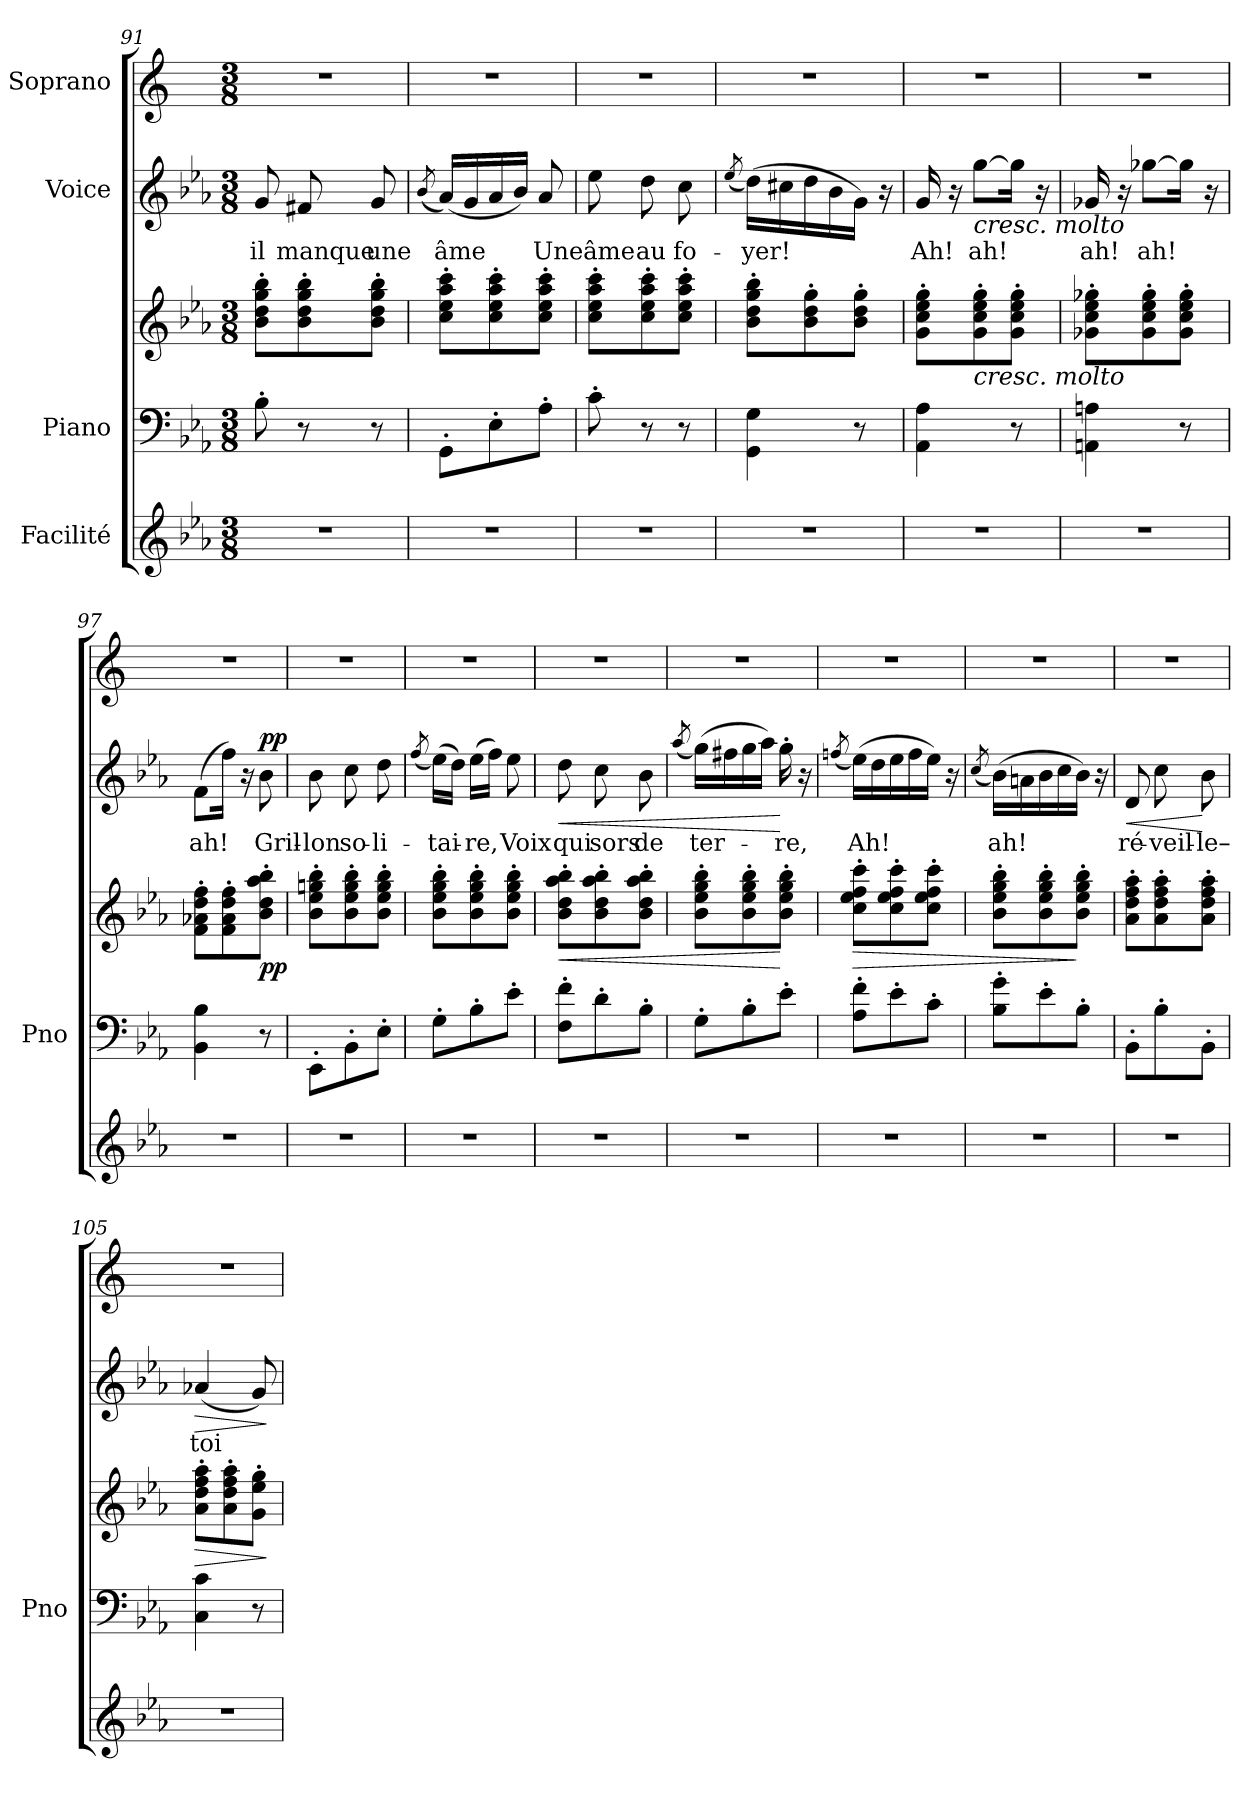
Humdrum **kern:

**kern	**kern	**kern	**dynam	**kern	**text	**dynam	**kern
*part4	*part3	*part3	*part3	*part2	*part2	*part2	*part1
*staff5	*staff4	*staff3	*staff3/4	*staff2	*staff2	*staff2	*staff1
*I"Facilité	*I"Piano	*	*	*I"Voice	*	*	*I"Soprano
*	*I'Pno	*	*	*	*	*	*
*clefG2	*clefF4	*clefG2	*	*clefG2	*	*	*clefG2
*k[b-e-a-]	*k[b-e-a-]	*k[b-e-a-]	*	*k[b-e-a-]	*	*	*k[]
*M3/8	*M3/8	*M3/8	*	*M3/8	*	*	*M3/8
=91	=91	=91	=91	=91	=91	=91	=91
4.r	8B-'\	8b-\' 8dd\' 8gg\' 8bb-\'L	.	8g/	il	.	4.r
.	8r	8b-\' 8dd\' 8gg\' 8bb-\'	.	8f#X/	manque	.	.
.	8r	8b-\' 8dd\' 8gg\' 8bb-\'J	.	8g/	une	.	.
=92	=92	=92	=92	=92	=92	=92	=92
.	.	.	.	(8qb-/	.	.	.
4.r	8GG'\L	8cc\' 8ee-\' 8aa-\' 8ccc\'L	.	(16a-/LL)	âme	.	4.r
.	.	.	.	16g/	.	.	.
.	8E-'\	8cc\' 8ee-\' 8aa-\' 8ccc\'	.	16a-/	.	.	.
.	.	.	.	16b-/JJ)	.	.	.
.	8A-'\J	8cc\' 8ee-\' 8aa-\' 8ccc\'J	.	8a-/	Une	.	.
=93	=93	=93	=93	=93	=93	=93	=93
4.r	8c'\	8cc\' 8ee-\' 8aa-\' 8ccc\'L	.	8ee-\	âme	.	4.r
.	8r	8cc\' 8ee-\' 8aa-\' 8ccc\'	.	8dd\	au	.	.
.	8r	8cc\' 8ee-\' 8aa-\' 8ccc\'J	.	8cc\	fo-	.	.
=94	=94	=94	=94	=94	=94	=94	=94
.	.	.	.	(8qee-/	.	.	.
4.r	4GG\ 4G\	8b-\' 8dd\' 8gg\' 8bb-\'L	.	(16dd\LL)	-yer!	.	4.r
.	.	.	.	16cc#X\	.	.	.
.	.	8b-\' 8dd\' 8gg\'	.	16dd\	.	.	.
.	.	.	.	16b-\	.	.	.
.	8r	8b-\' 8dd\' 8gg\'J	.	16g\JJ)	.	.	.
.	.	.	.	16r	.	.	.
=95	=95	=95	=95	=95	=95	=95	=95
4.r	4AA-\ 4A-\	8g\' 8cc\' 8ee-\' 8gg\'L	.	16g/	Ah!	.	4.r
.	.	.	.	16r	.	.	.
!	!	!	!	!LO:TX:b:i:t=cresc. molto	!	!	!
!	!	!LO:TX:b:i:t=cresc. molto	!	!	!	!	!
.	.	8g\' 8cc\' 8ee-\' 8gg\'	.	[8gg\L	ah!	.	.
.	8r	8g\' 8cc\' 8ee-\' 8gg\'J	.	16gg\Jk]	.	.	.
.	.	.	.	16r	.	.	.
=96	=96	=96	=96	=96	=96	=96	=96
4.r	4AAn\ 4An\	8g-X\' 8cc\' 8ee-\' 8gg-X\'L	.	16g-X/	ah!	.	4.r
.	.	.	.	16r	.	.	.
.	.	8g-\' 8cc\' 8ee-\' 8gg-\'	.	[8gg-X\L	ah!	.	.
.	8r	8g-\' 8cc\' 8ee-\' 8gg-\'J	.	16gg-\Jk]	.	.	.
.	.	.	.	16r	.	.	.
=97	=97	=97	=97	=97	=97	=97	=97
4.r	4BB-\ 4B-\	8f\' 8a-X\' 8dd\' 8ff\'L	.	(8f\L	ah!	.	4.r
.	.	8f\' 8a-\' 8dd\' 8ff\'	.	16ff\Jk)	.	.	.
.	.	.	.	16r	.	.	.
!	!	!	!LO:DY:b	!	!	!LO:DY:b	!
.	8r	8b-\' 8dd\' 8aa-\' 8bb-\'J	pp	8b-\	Gril-	pp	.
=98	=98	=98	=98	=98	=98	=98	=98
4.r	8EE-'\L	8b-\' 8ee-\' 8ggn\' 8bb-\'L	.	8b-\	-lon	.	4.r
.	8BB-'\	8b-\' 8ee-\' 8gg\' 8bb-\'	.	8cc\	so-	.	.
.	8E-'\J	8b-\' 8ee-\' 8gg\' 8bb-\'J	.	8dd\	-li-	.	.
=99	=99	=99	=99	=99	=99	=99	=99
.	.	.	.	(8qff/	.	.	.
4.r	8G'\L	8b-\' 8ee-\' 8gg\' 8bb-\'L	.	(16ee-\LL)	tai-	.	4.r
.	.	.	.	16dd\JJ)	.	.	.
.	8B-'\	8b-\' 8ee-\' 8gg\' 8bb-\'	.	(16ee-\LL	-re,	.	.
.	.	.	.	16ff\JJ)	.	.	.
.	8e-'\J	8b-\' 8ee-\' 8gg\' 8bb-\'J	.	8ee-\	Voix	.	.
=100	=100	=100	=100	=100	=100	=100	=100
!	!	!	!LO:HP:b	!	!	!LO:HP:b	!
4.r	8F\' 8f\'L	8b-\' 8dd\' 8aa-\' 8bb-\'L	<	8dd\	qui	<	4.r
.	8d'\	8b-\' 8dd\' 8aa-\' 8bb-\'	.	8cc\	sors	.	.
.	8B-'\J	8b-\' 8dd\' 8aa-\' 8bb-\'J	.	8b-\	de	.	.
=101	=101	=101	=101	=101	=101	=101	=101
.	.	.	.	(8qaa-/	.	.	.
4.r	8G'\L	8b-\' 8ee-\' 8gg\' 8bb-\'L	.	(16gg\LL)	ter-	.	4.r
.	.	.	.	16ff#X\	.	.	.
.	8B-'\	8b-\' 8ee-\' 8gg\' 8bb-\'	.	16gg\	.	.	.
.	.	.	.	16aa-\JJ)	.	.	.
.	8e-'\J	8b-\' 8ee-\' 8gg\' 8bb-\'J	[	16gg'\	-re,	[	.
.	.	.	.	16r	.	.	.
=102	=102	=102	=102	=102	=102	=102	=102
.	.	.	.	(8qffn/	.	.	.
!	!	!	!LO:HP:b	!	!	!	!
4.r	8A-\' 8f\'L	8cc\' 8ee-\' 8ff\' 8ccc\'L	>	(16ee-\LL)	Ah!	.	4.r
.	.	.	.	16dd\	.	.	.
.	8e-'\	8cc\' 8ee-\' 8ff\' 8ccc\'	.	16ee-\	.	.	.
.	.	.	.	16ff\	.	.	.
.	8c'\J	8cc\' 8ee-\' 8ff\' 8ccc\'J	.	16ee-\JJ)	.	.	.
.	.	.	.	16r	.	.	.
=103	=103	=103	=103	=103	=103	=103	=103
.	.	.	.	(8qcc/	.	.	.
4.r	8B-\' 8g\'L	8b-\' 8ee-\' 8gg\' 8bb-\'L	.	(16b-\LL)	-ah!	.	4.r
.	.	.	.	16an\	.	.	.
.	8e-'\	8b-\' 8ee-\' 8gg\' 8bb-\'	.	16b-\	.	.	.
.	.	.	.	16cc\	.	.	.
.	8B-'\J	8b-\' 8ee-\' 8gg\' 8bb-\'J	]	16b-\JJ)	.	.	.
.	.	.	.	16r	.	.	.
=104	=104	=104	=104	=104	=104	=104	=104
!	!	!	!	!	!	!LO:HP:b	!
4.r	8BB-'\L	8a-\' 8dd\' 8ff\' 8aa-\'L	.	8d/	ré-	<	4.r
.	8B-'\	8a-\' 8dd\' 8ff\' 8aa-\'	.	8cc\	-veil-	.	.
.	8BB-'\J	8a-\' 8dd\' 8ff\' 8aa-\'J	.	8b-\	-le–	[	.
=105	=105	=105	=105	=105	=105	=105	=105
!	!	!	!LO:HP:b	!	!	!LO:HP:b	!
4.r	4C\ 4c\	8a-\' 8dd\' 8ff\' 8aa-\'L	>	(4a-X/	toi	>	4.r
.	.	8a-\' 8dd\' 8ff\' 8aa-\'	.	.	.	.	.
.	8r	8g\' 8ee-\' 8gg\'J	.	8g/)	.	.	.
.	.	.	]	.	.	]	.
=	=	=	=	=	=	=	=
*-	*-	*-	*-	*-	*-	*-	*-
